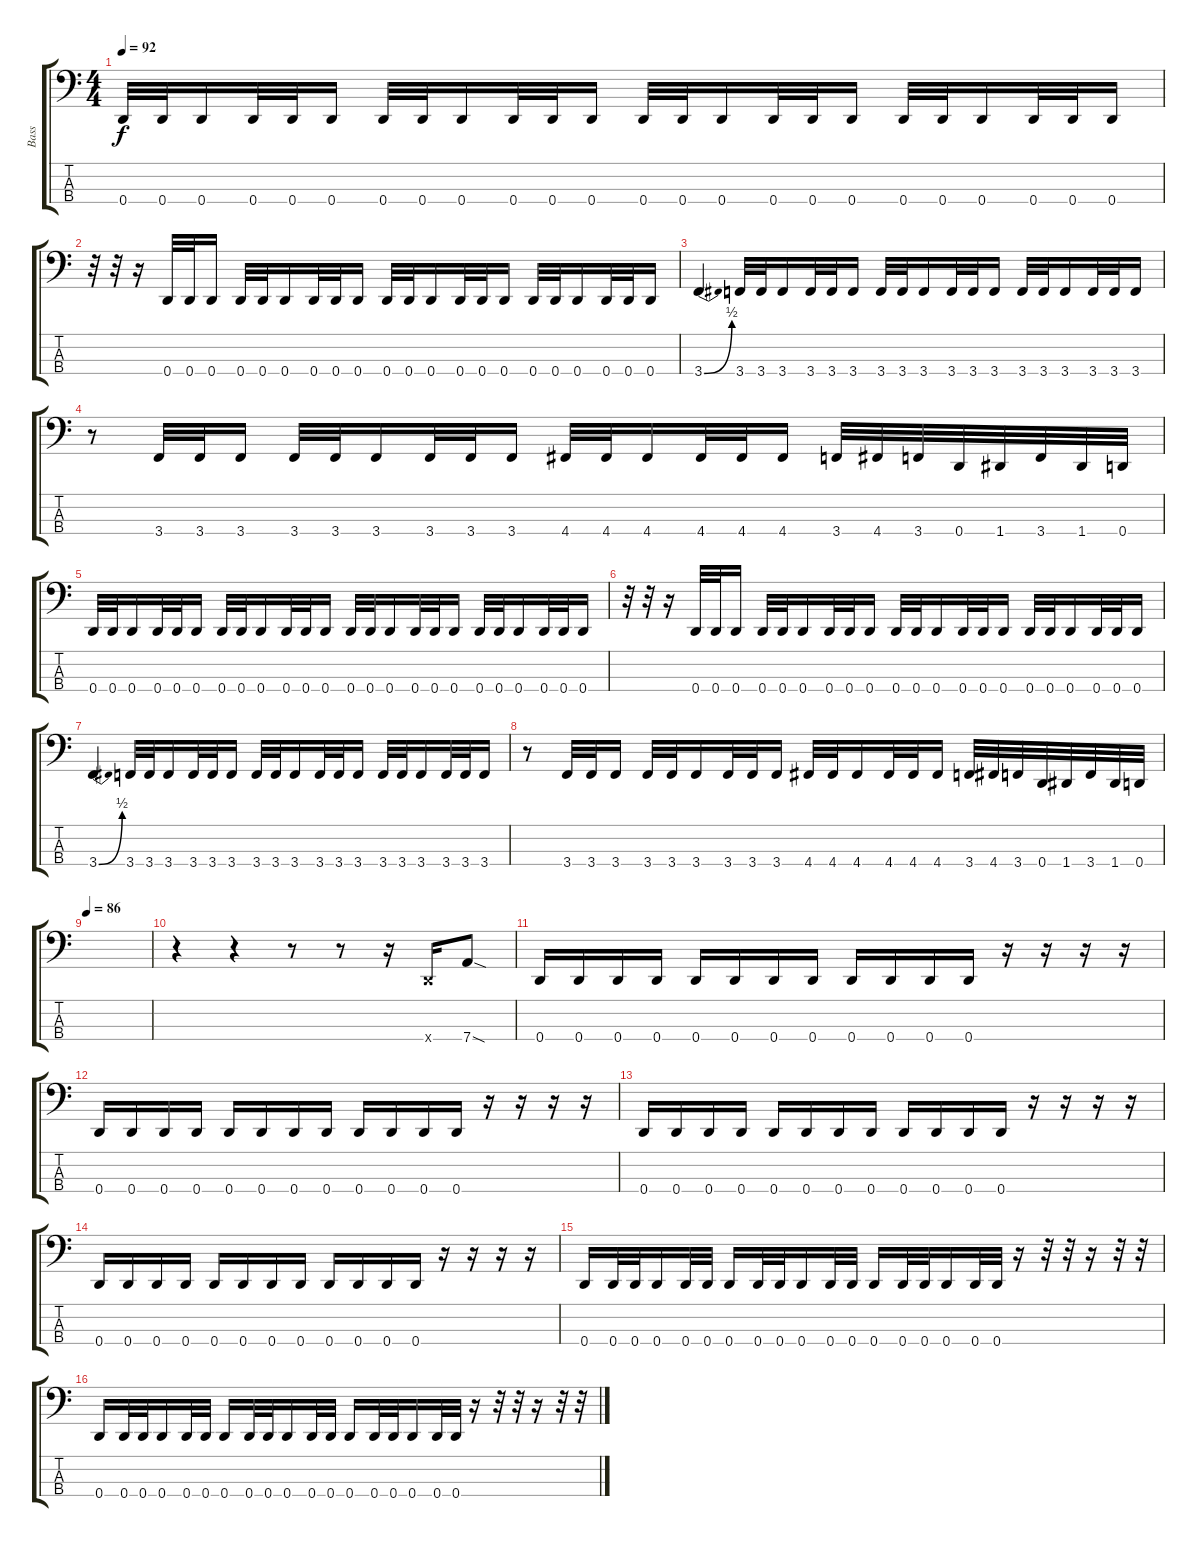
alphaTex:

\track ("Bass" "Bass") {instrument electricbassfinger}
\staff {score tabs}
\tuning (G2 D2 A1 D1) {hide}
\ts (4 4)
\tempo 92
\clef f4
\ks c
0.4.32{dy f} 0.4.32 0.4.16 0.4.32 0.4.32 0.4.16 0.4.32 0.4.32 0.4.16 0.4.32 0.4.32 0.4.16 0.4.32 0.4.32 0.4.16 0.4.32 0.4.32 0.4.16 0.4.32 0.4.32 0.4.16 0.4.32 0.4.32 0.4.16 |
r.32 r.32 r.16 0.4.32 0.4.32 0.4.16 0.4.32 0.4.32 0.4.16 0.4.32 0.4.32 0.4.16 0.4.32 0.4.32 0.4.16 0.4.32 0.4.32 0.4.16 0.4.32 0.4.32 0.4.16 0.4.32 0.4.32 0.4.16 |
3.4{be (bend 0 0 60 2)}.4 3.4.32 3.4.32 3.4.16 3.4.32 3.4.32 3.4.16 3.4.32 3.4.32 3.4.16 3.4.32 3.4.32 3.4.16 3.4.32 3.4.32 3.4.16 3.4.32 3.4.32 3.4.16 |
r.8 3.4.32 3.4.32 3.4.16 3.4.32 3.4.32 3.4.16 3.4.32 3.4.32 3.4.16 4.4.32 4.4.32 4.4.16 4.4.32 4.4.32 4.4.16 3.4.32 4.4.32 3.4.32 0.4.32 1.4.32 3.4.32 1.4.32 0.4.32 |
0.4.32 0.4.32 0.4.16 0.4.32 0.4.32 0.4.16 0.4.32 0.4.32 0.4.16 0.4.32 0.4.32 0.4.16 0.4.32 0.4.32 0.4.16 0.4.32 0.4.32 0.4.16 0.4.32 0.4.32 0.4.16 0.4.32 0.4.32 0.4.16 |
r.32 r.32 r.16 0.4.32 0.4.32 0.4.16 0.4.32 0.4.32 0.4.16 0.4.32 0.4.32 0.4.16 0.4.32 0.4.32 0.4.16 0.4.32 0.4.32 0.4.16 0.4.32 0.4.32 0.4.16 0.4.32 0.4.32 0.4.16 |
3.4{be (bend 0 0 60 2)}.4 3.4.32 3.4.32 3.4.16 3.4.32 3.4.32 3.4.16 3.4.32 3.4.32 3.4.16 3.4.32 3.4.32 3.4.16 3.4.32 3.4.32 3.4.16 3.4.32 3.4.32 3.4.16 |
r.8 3.4.32 3.4.32 3.4.16 3.4.32 3.4.32 3.4.16 3.4.32 3.4.32 3.4.16 4.4.32 4.4.32 4.4.16 4.4.32 4.4.32 4.4.16 3.4.32 4.4.32 3.4.32 0.4.32 1.4.32 3.4.32 1.4.32 0.4.32 |
\tempo 86
|
r.4 r.4 r.8 r.8 r.16 0.4{x}.16 7.4{sod}.8 |
0.4.16 0.4.16 0.4.16 0.4.16 0.4.16 0.4.16 0.4.16 0.4.16 0.4.16 0.4.16 0.4.16 0.4.16 r.16 r.16 r.16 r.16 |
0.4.16 0.4.16 0.4.16 0.4.16 0.4.16 0.4.16 0.4.16 0.4.16 0.4.16 0.4.16 0.4.16 0.4.16 r.16 r.16 r.16 r.16 |
0.4.16 0.4.16 0.4.16 0.4.16 0.4.16 0.4.16 0.4.16 0.4.16 0.4.16 0.4.16 0.4.16 0.4.16 r.16 r.16 r.16 r.16 |
0.4.16 0.4.16 0.4.16 0.4.16 0.4.16 0.4.16 0.4.16 0.4.16 0.4.16 0.4.16 0.4.16 0.4.16 r.16 r.16 r.16 r.16 |
0.4.16 0.4.32 0.4.32 0.4.16 0.4.32 0.4.32 0.4.16 0.4.32 0.4.32 0.4.16 0.4.32 0.4.32 0.4.16 0.4.32 0.4.32 0.4.16 0.4.32 0.4.32 r.16 r.32 r.32 r.16 r.32 r.32 |
0.4.16 0.4.32 0.4.32 0.4.16 0.4.32 0.4.32 0.4.16 0.4.32 0.4.32 0.4.16 0.4.32 0.4.32 0.4.16 0.4.32 0.4.32 0.4.16 0.4.32 0.4.32 r.16 r.32 r.32 r.16 r.32 r.32
